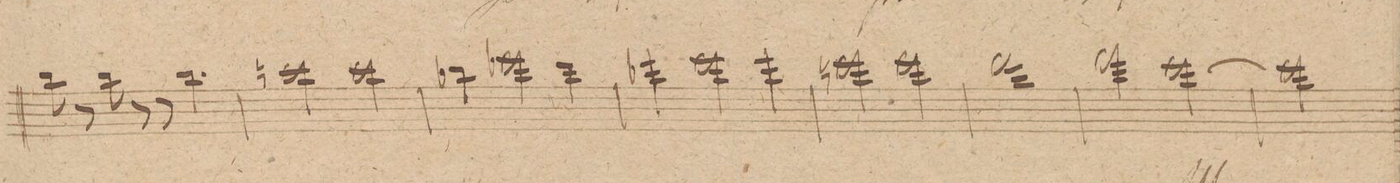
**kern	**dynam
*I"Flauto. 1mo	*
*clefG2	*
*k[f#c#g#]	*
*met(c)	*
*M4/4	*
8bb\	.
8r	.
8bb\	.
8r	.
8r	.
4.bb\	.
=6	=6
2cccn\	.
2ccc\	.
=7	=7
4bb-X\	.
2eee-X\	.
4ddd\	.
=8	=8
4eee-X\	.
2eee-\	.
4eee-\	.
=9	=9
2eeen\	.
2eee\	.
=10	=10
1fff#	.
=11	=11
2fff#\	.
[2eee\	.
=12	=12
2eee\]	.
*-	*-
